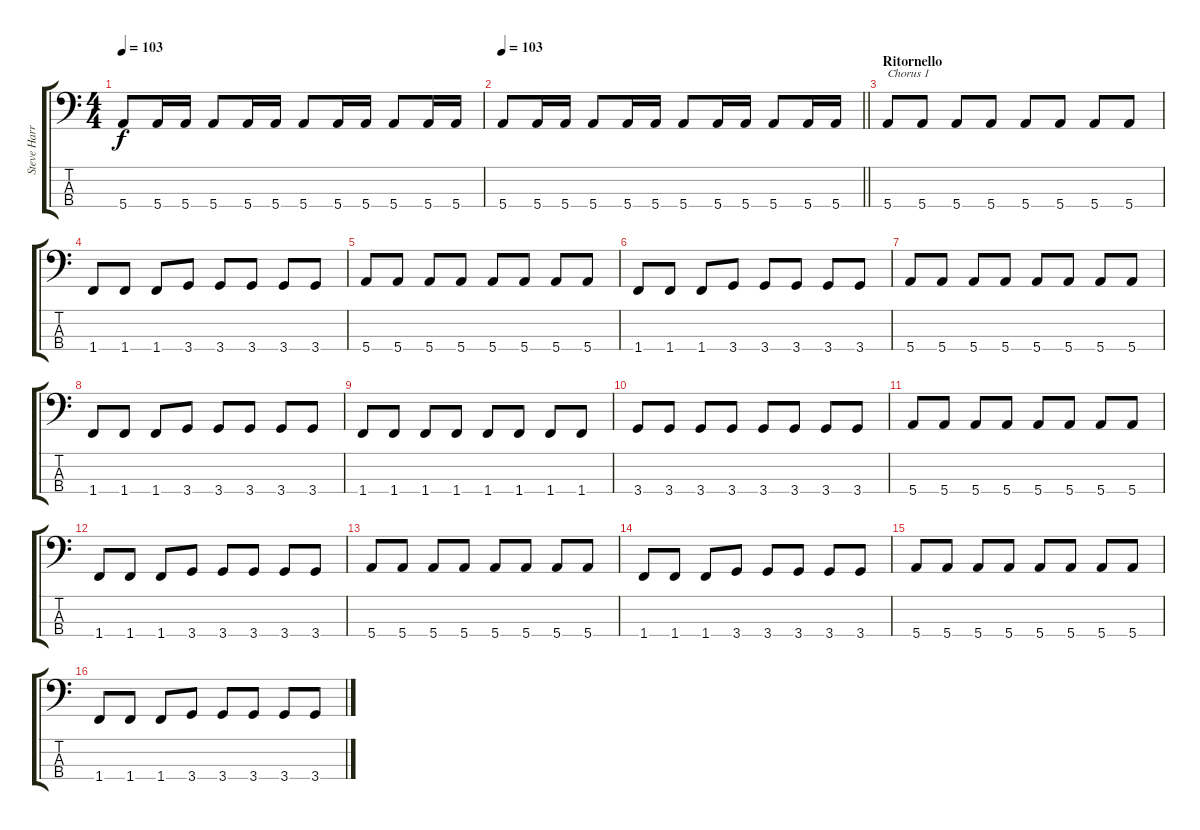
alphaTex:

\track ("Steve Harris" "Steve Harr") {instrument electricbassfinger}
\staff {score tabs}
\tuning (G2 D2 A1 E1) {hide}
\ts (4 4)
\tempo 103
\clef f4
\ks c
5.4.8{dy f} 5.4.16 5.4.16 5.4.8 5.4.16 5.4.16 5.4.8 5.4.16 5.4.16 5.4.8 5.4.16 5.4.16 |
\tempo 103
\barLineRight lightlight
5.4.8 5.4.16 5.4.16 5.4.8 5.4.16 5.4.16 5.4.8 5.4.16 5.4.16 5.4.8 5.4.16 5.4.16 |
\section ("" "Ritornello")
5.4.8{txt "Chorus 1"} 5.4.8 5.4.8 5.4.8 5.4.8 5.4.8 5.4.8 5.4.8 |
1.4.8 1.4.8 1.4.8 3.4.8 3.4.8 3.4.8 3.4.8 3.4.8 |
5.4.8 5.4.8 5.4.8 5.4.8 5.4.8 5.4.8 5.4.8 5.4.8 |
1.4.8 1.4.8 1.4.8 3.4.8 3.4.8 3.4.8 3.4.8 3.4.8 |
5.4.8 5.4.8 5.4.8 5.4.8 5.4.8 5.4.8 5.4.8 5.4.8 |
1.4.8 1.4.8 1.4.8 3.4.8 3.4.8 3.4.8 3.4.8 3.4.8 |
1.4.8 1.4.8 1.4.8 1.4.8 1.4.8 1.4.8 1.4.8 1.4.8 |
3.4.8 3.4.8 3.4.8 3.4.8 3.4.8 3.4.8 3.4.8 3.4.8 |
5.4.8 5.4.8 5.4.8 5.4.8 5.4.8 5.4.8 5.4.8 5.4.8 |
1.4.8 1.4.8 1.4.8 3.4.8 3.4.8 3.4.8 3.4.8 3.4.8 |
5.4.8 5.4.8 5.4.8 5.4.8 5.4.8 5.4.8 5.4.8 5.4.8 |
1.4.8 1.4.8 1.4.8 3.4.8 3.4.8 3.4.8 3.4.8 3.4.8 |
5.4.8 5.4.8 5.4.8 5.4.8 5.4.8 5.4.8 5.4.8 5.4.8 |
1.4.8 1.4.8 1.4.8 3.4.8 3.4.8 3.4.8 3.4.8 3.4.8
